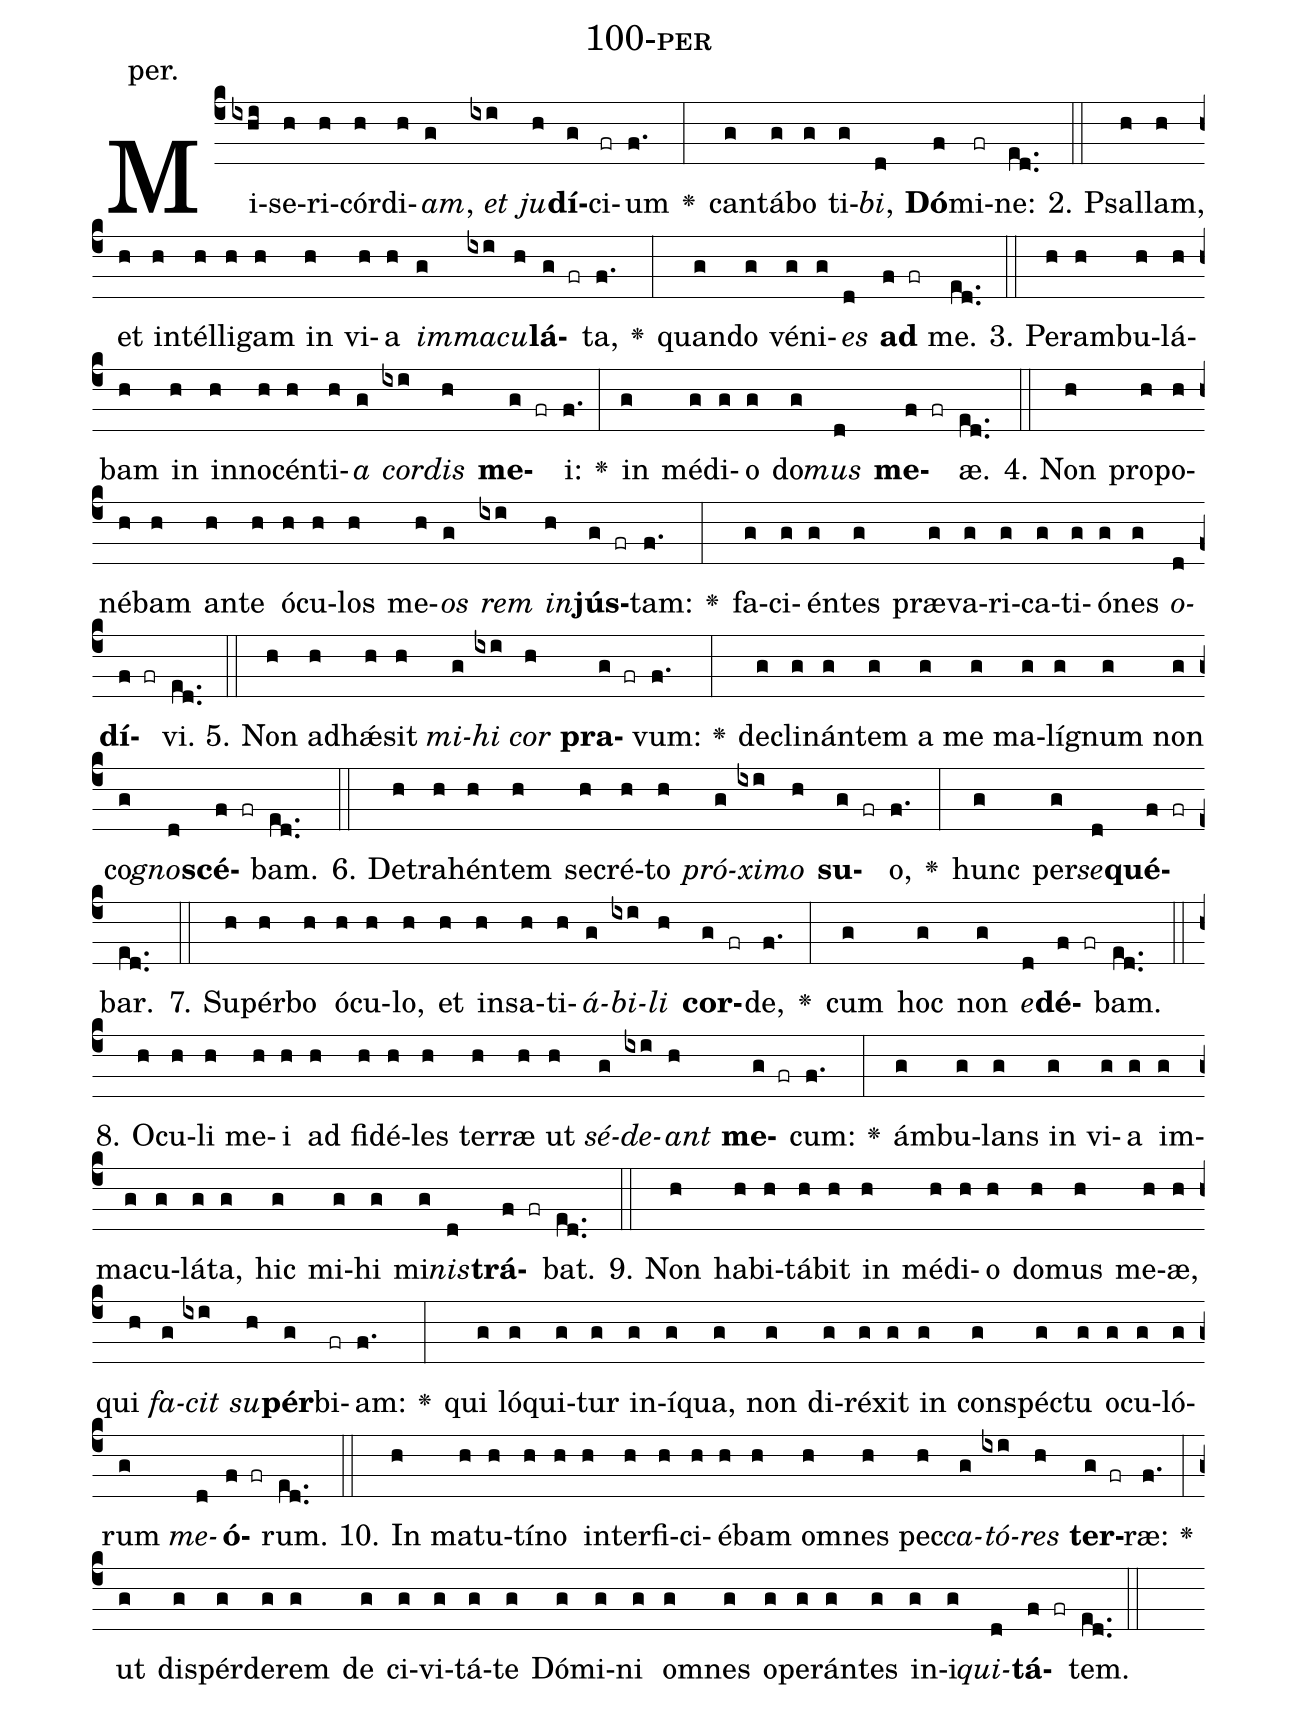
name: 100-per;
annotation: per.;
%%
(c4)Mi(ixhi)se(h)ri(h)cór(h)di(h)<i>am</i>,(g) <i>et</i>(ixi) <i>ju</i>(h)<b>dí</b>(g)ci(fr)um(f.) <v>\greheightstar</v>(:) can(g)tá(g)bo(g) ti(g)<i>bi</i>,(d) <b>Dó</b>(f)mi(fr)ne:(ed..) (::)
2. Psal(h)lam,(h) et(h) in(h)tél(h)li(h)gam(h) in(h) vi(h)a(h) <i>im</i>(g)<i>ma</i>(ixi)<i>cu</i>(h)<b>lá</b>(g fr)ta,(f.) <v>\greheightstar</v>(:) quan(g)do(g) vé(g)ni(g)<i>es</i>(d) <b>ad</b>(f fr) me.(ed..) (::)
3. Per(h)am(h)bu(h)lá(h)bam(h) in(h) in(h)no(h)cén(h)ti(h)<i>a</i>(g) <i>cor</i>(ixi)<i>dis</i>(h) <b>me</b>(g fr)i:(f.) <v>\greheightstar</v>(:) in(g) mé(g)di(g)o(g) do(g)<i>mus</i>(d) <b>me</b>(f fr)æ.(ed..) (::)
4. Non(h) pro(h)po(h)né(h)bam(h) an(h)te(h) ó(h)cu(h)los(h) me(h)<i>os</i>(g) <i>rem</i>(ixi) <i>in</i>(h)<b>jús</b>(g fr)tam:(f.) <v>\greheightstar</v>(:) fa(g)ci(g)én(g)tes(g) præ(g)va(g)ri(g)ca(g)ti(g)ó(g)nes(g) <i>o</i>(d)<b>dí</b>(f fr)vi.(ed..) (::)
5. Non(h) ad(h)hǽ(h)sit(h) <i>mi</i>(g)<i>hi</i>(ixi) <i>cor</i>(h) <b>pra</b>(g fr)vum:(f.) <v>\greheightstar</v>(:) de(g)cli(g)nán(g)tem(g) a(g) me(g) ma(g)lí(g)gnum(g) non(g) co(g)<i>gno</i>(d)<b>scé</b>(f fr)bam.(ed..) (::)
6. De(h)tra(h)hén(h)tem(h) se(h)cré(h)to(h) <i>pró</i>(g)<i>xi</i>(ixi)<i>mo</i>(h) <b>su</b>(g fr)o,(f.) <v>\greheightstar</v>(:) hunc(g) per(g)<i>se</i>(d)<b>qué</b>(f fr)bar.(ed..) (::)
7. Su(h)pér(h)bo(h) ó(h)cu(h)lo,(h) et(h) in(h)sa(h)ti(h)<i>á</i>(g)<i>bi</i>(ixi)<i>li</i>(h) <b>cor</b>(g fr)de,(f.) <v>\greheightstar</v>(:) cum(g) hoc(g) non(g) <i>e</i>(d)<b>dé</b>(f fr)bam.(ed..) (::)
8. O(h)cu(h)li(h) me(h)i(h) ad(h) fi(h)dé(h)les(h) ter(h)ræ(h) ut(h) <i>sé</i>(g)<i>de</i>(ixi)<i>ant</i>(h) <b>me</b>(g fr)cum:(f.) <v>\greheightstar</v>(:) ám(g)bu(g)lans(g) in(g) vi(g)a(g) im(g)ma(g)cu(g)lá(g)ta,(g) hic(g) mi(g)hi(g) mi(g)<i>nis</i>(d)<b>trá</b>(f fr)bat.(ed..) (::)
9. Non(h) ha(h)bi(h)tá(h)bit(h) in(h) mé(h)di(h)o(h) do(h)mus(h) me(h)æ,(h) qui(h) <i>fa</i>(g)<i>cit</i>(ixi) <i>su</i>(h)<b>pér</b>(g)bi(fr)am:(f.) <v>\greheightstar</v>(:) qui(g) ló(g)qui(g)tur(g) in(g)í(g)qua,(g) non(g) di(g)ré(g)xit(g) in(g) con(g)spéc(g)tu(g) o(g)cu(g)ló(g)rum(g) <i>me</i>(d)<b>ó</b>(f fr)rum.(ed..) (::)
10. In(h) ma(h)tu(h)tí(h)no(h) in(h)ter(h)fi(h)ci(h)é(h)bam(h) om(h)nes(h) pec(h)<i>ca</i>(g)<i>tó</i>(ixi)<i>res</i>(h) <b>ter</b>(g fr)ræ:(f.) <v>\greheightstar</v>(:) ut(g) dis(g)pér(g)de(g)rem(g) de(g) ci(g)vi(g)tá(g)te(g) Dó(g)mi(g)ni(g) om(g)nes(g) o(g)pe(g)rán(g)tes(g) in(g)i(g)<i>qui</i>(d)<b>tá</b>(f fr)tem.(ed..) (::)
